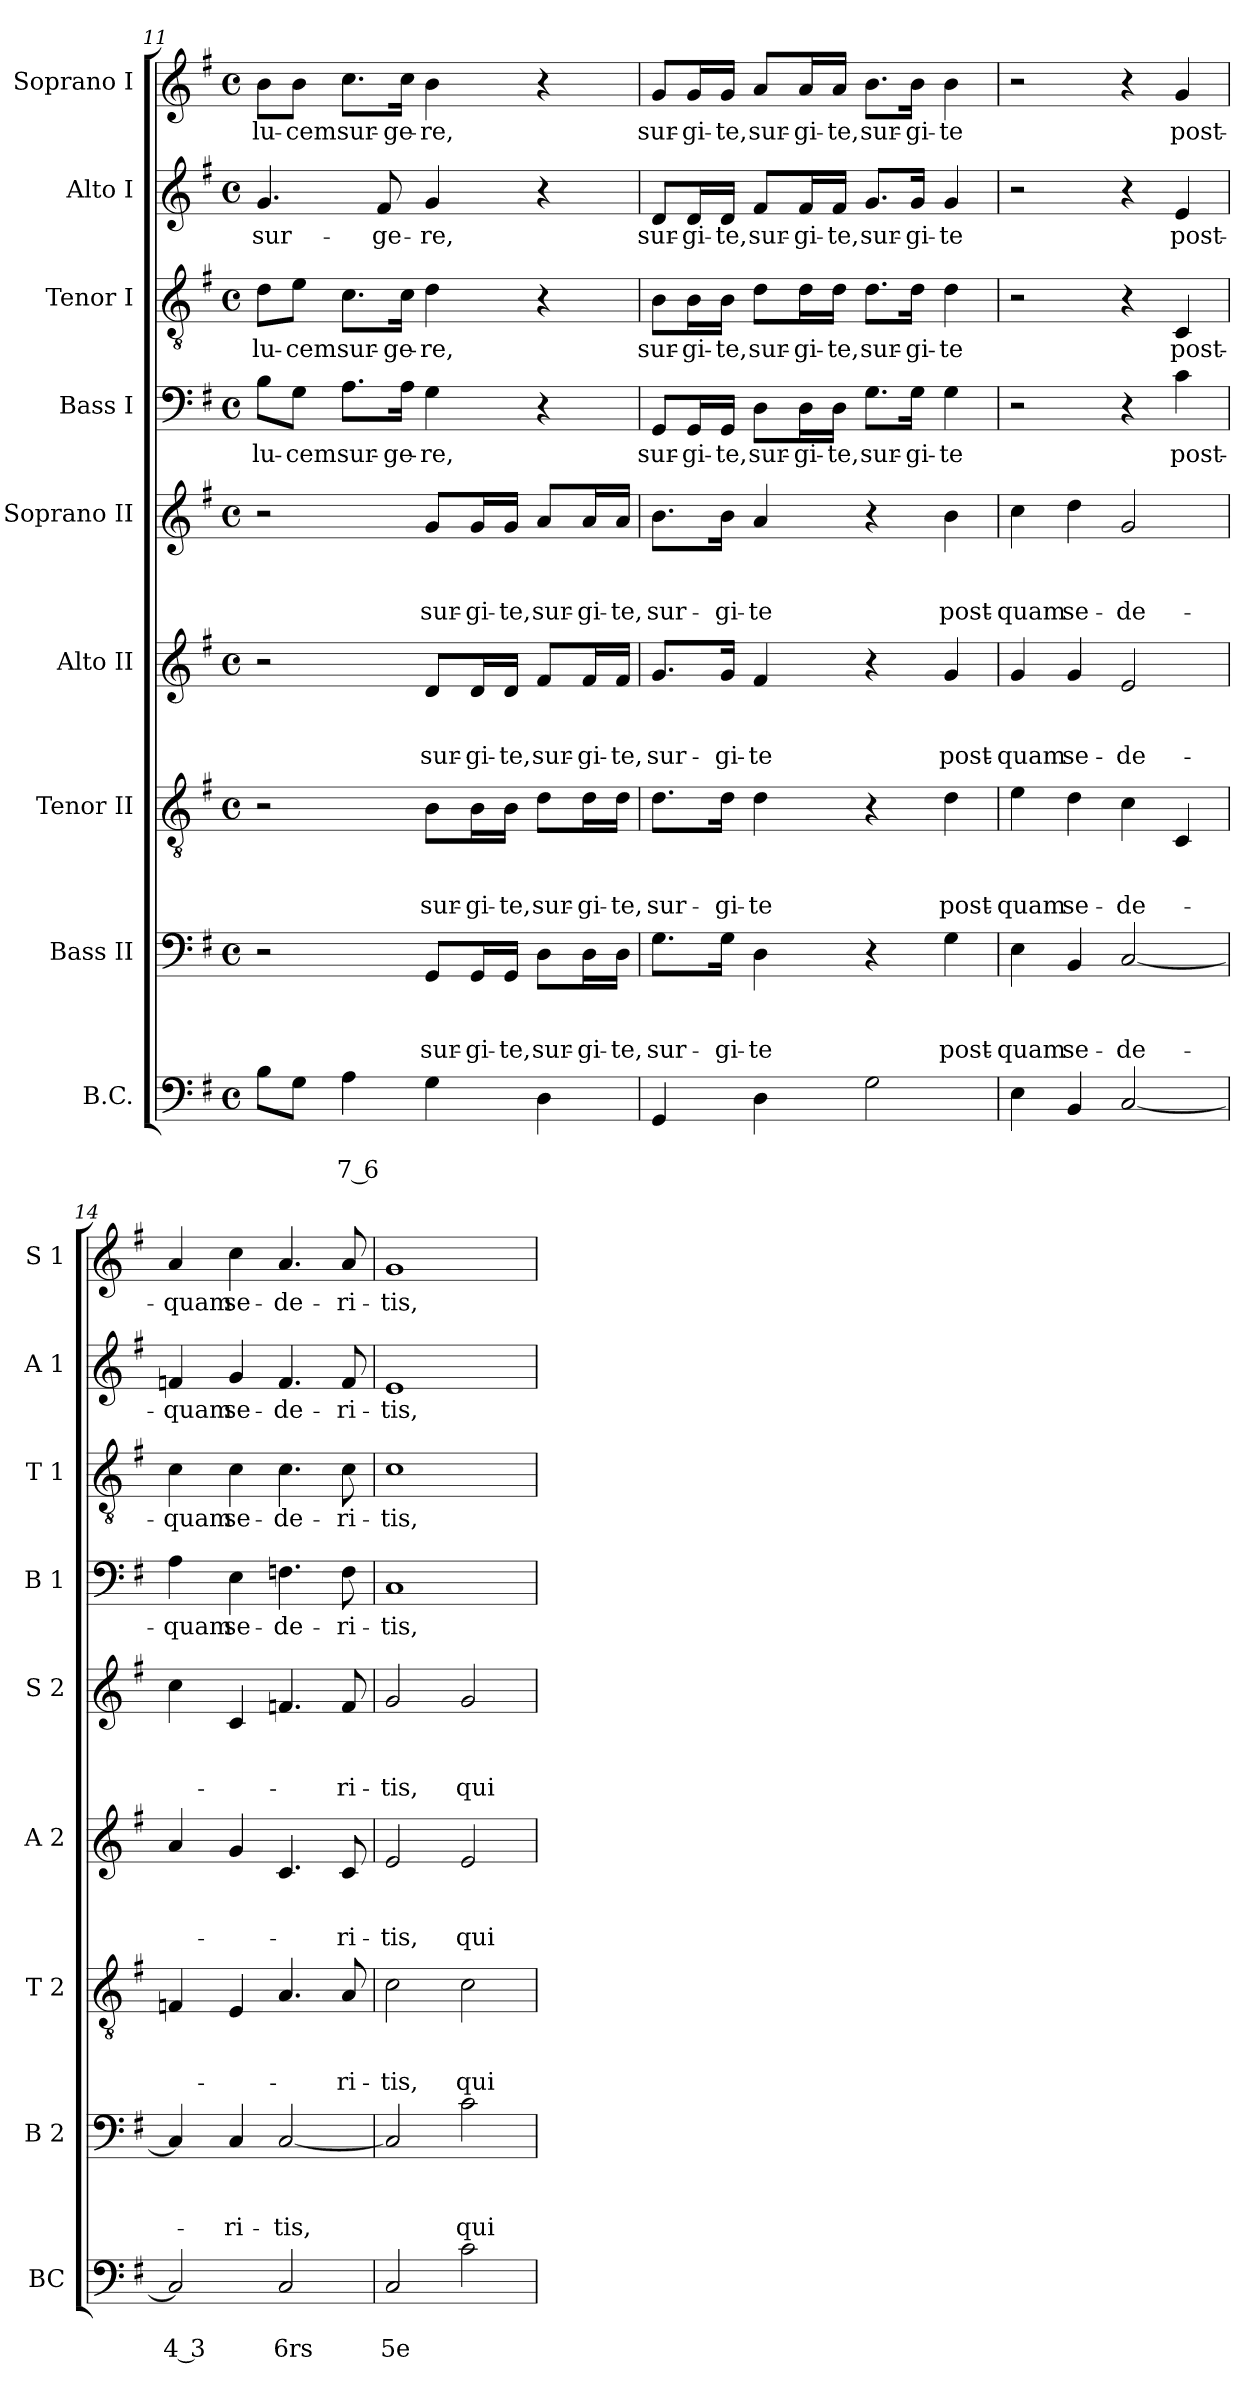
**kern	**text	**text	**kern	**text	**text	**text	**kern	**text	**text	**text	**kern	**text	**text	**text	**kern	**text	**text	**text	**kern	**text	**kern	**text	**kern	**text	**kern	**text
*part9	*part9	*part9	*part8	*part8	*part8	*part8	*part7	*part7	*part7	*part7	*part6	*part6	*part6	*part6	*part5	*part5	*part5	*part5	*part4	*part4	*part3	*part3	*part2	*part2	*part1	*part1
*staff9	*staff9	*staff9	*staff8	*staff8	*staff8	*staff8	*staff7	*staff7	*staff7	*staff7	*staff6	*staff6	*staff6	*staff6	*staff5	*staff5	*staff5	*staff5	*staff4	*staff4	*staff3	*staff3	*staff2	*staff2	*staff1	*staff1
*I"B.C.	*	*	*I"Bass II	*	*	*	*I"Tenor II	*	*	*	*I"Alto II	*	*	*	*I"Soprano II	*	*	*	*I"Bass I	*	*I"Tenor I	*	*I"Alto I	*	*I"Soprano I	*
*I'BC	*	*	*I'B 2	*	*	*	*I'T 2	*	*	*	*I'A 2	*	*	*	*I'S 2	*	*	*	*I'B 1	*	*I'T 1	*	*I'A 1	*	*I'S 1	*
!!LO:PB:g=z
*clefF4	*	*	*clefF4	*	*	*	*clefGv2	*	*	*	*clefG2	*	*	*	*clefG2	*	*	*	*clefF4	*	*clefGv2	*	*clefG2	*	*clefG2	*
*k[f#]	*	*	*k[f#]	*	*	*	*k[f#]	*	*	*	*k[f#]	*	*	*	*k[f#]	*	*	*	*k[f#]	*	*k[f#]	*	*k[f#]	*	*k[f#]	*
*G:	*	*	*G:	*	*	*	*G:	*	*	*	*G:	*	*	*	*G:	*	*	*	*G:	*	*G:	*	*G:	*	*G:	*
*M4/4	*	*	*M4/4	*	*	*	*M4/4	*	*	*	*M4/4	*	*	*	*M4/4	*	*	*	*M4/4	*	*M4/4	*	*M4/4	*	*M4/4	*
*met(c)	*	*	*met(c)	*	*	*	*met(c)	*	*	*	*met(c)	*	*	*	*met(c)	*	*	*	*met(c)	*	*met(c)	*	*met(c)	*	*met(c)	*
=11	=11	=11	=11	=11	=11	=11	=11	=11	=11	=11	=11	=11	=11	=11	=11	=11	=11	=11	=11	=11	=11	=11	=11	=11	=11	=11
!	!	!	!	!	!	!	!	!	!	!	!	!	!	!	!	!	!	!	!	!LO:LY:b	!	!LO:LY:b	!	!LO:LY:b	!	!LO:LY:b
8B\L	.	.	2r	.	.	.	2r	.	.	.	2r	.	.	.	2r	.	.	.	8B\L	lu-	8d\L	lu-	4.g/	sur-	8b\L	lu-
!	!	!	!	!	!	!	!	!	!	!	!	!	!	!	!	!	!	!	!	!LO:LY:b	!	!LO:LY:b	!	!	!	!LO:LY:b
8G\J	.	.	.	.	.	.	.	.	.	.	.	.	.	.	.	.	.	.	8G\J	-cem	8e\J	-cem	.	.	8b\J	-cem
!	!	!LO:LY:b	!	!	!	!	!	!	!	!	!	!	!	!	!	!	!	!	!	!LO:LY:b	!	!LO:LY:b	!	!	!	!LO:LY:b
4A\	.	7 6	.	.	.	.	.	.	.	.	.	.	.	.	.	.	.	.	8.A\L	sur-	8.c\L	sur-	.	.	8.cc\L	sur-
!	!	!	!	!	!	!	!	!	!	!	!	!	!	!	!	!	!	!	!	!	!	!	!	!LO:LY:b	!	!
.	.	.	.	.	.	.	.	.	.	.	.	.	.	.	.	.	.	.	.	.	.	.	8f#/	-ge-	.	.
!	!	!	!	!	!	!	!	!	!	!	!	!	!	!	!	!	!	!	!	!LO:LY:b	!	!LO:LY:b	!	!	!	!LO:LY:b
.	.	.	.	.	.	.	.	.	.	.	.	.	.	.	.	.	.	.	16A\Jk	-ge-	16c\Jk	-ge-	.	.	16cc\Jk	-ge-
!	!	!	!	!	!	!LO:LY:b	!	!	!	!LO:LY:b	!	!	!	!LO:LY:b	!	!	!	!LO:LY:b	!	!LO:LY:b	!	!LO:LY:b	!	!LO:LY:b	!	!LO:LY:b
4G\	.	.	8GG/L	.	.	sur-	8B\L	.	.	sur-	8d/L	.	.	sur-	8g/L	.	.	sur-	4G\	-re,	4d\	-re,	4g/	-re,	4b\	-re,
!	!	!	!	!	!	!LO:LY:b	!	!	!	!LO:LY:b	!	!	!	!LO:LY:b	!	!	!	!LO:LY:b	!	!	!	!	!	!	!	!
.	.	.	16GG/L	.	.	-gi-	16B\L	.	.	-gi-	16d/L	.	.	-gi-	16g/L	.	.	-gi-	.	.	.	.	.	.	.	.
!	!	!	!	!	!	!LO:LY:b	!	!	!	!LO:LY:b	!	!	!	!LO:LY:b	!	!	!	!LO:LY:b	!	!	!	!	!	!	!	!
.	.	.	16GG/JJ	.	.	-te,	16B\JJ	.	.	-te,	16d/JJ	.	.	-te,	16g/JJ	.	.	-te,	.	.	.	.	.	.	.	.
!	!	!	!	!	!	!LO:LY:b	!	!	!	!LO:LY:b	!	!	!	!LO:LY:b	!	!	!	!LO:LY:b	!	!	!	!	!	!	!	!
4D\	.	.	8D\L	.	.	sur-	8d\L	.	.	sur-	8f#/L	.	.	sur-	8a/L	.	.	sur-	4r	.	4r	.	4r	.	4r	.
!	!	!	!	!	!	!LO:LY:b	!	!	!	!LO:LY:b	!	!	!	!LO:LY:b	!	!	!	!LO:LY:b	!	!	!	!	!	!	!	!
.	.	.	16D\L	.	.	-gi-	16d\L	.	.	-gi-	16f#/L	.	.	-gi-	16a/L	.	.	-gi-	.	.	.	.	.	.	.	.
!	!	!	!	!	!	!LO:LY:b	!	!	!	!LO:LY:b	!	!	!	!LO:LY:b	!	!	!	!LO:LY:b	!	!	!	!	!	!	!	!
.	.	.	16D\JJ	.	.	-te,	16d\JJ	.	.	-te,	16f#/JJ	.	.	-te,	16a/JJ	.	.	-te,	.	.	.	.	.	.	.	.
=12	=12	=12	=12	=12	=12	=12	=12	=12	=12	=12	=12	=12	=12	=12	=12	=12	=12	=12	=12	=12	=12	=12	=12	=12	=12	=12
!	!	!	!	!	!	!LO:LY:b	!	!	!	!LO:LY:b	!	!	!	!LO:LY:b	!	!	!	!LO:LY:b	!	!LO:LY:b	!	!LO:LY:b	!	!LO:LY:b	!	!LO:LY:b
4GG/	.	.	8.G\L	.	.	sur-	8.d\L	.	.	sur-	8.g/L	.	.	sur-	8.b\L	.	.	sur-	8GG/L	sur-	8B\L	sur-	8d/L	sur-	8g/L	sur-
!	!	!	!	!	!	!	!	!	!	!	!	!	!	!	!	!	!	!	!	!LO:LY:b	!	!LO:LY:b	!	!LO:LY:b	!	!LO:LY:b
.	.	.	.	.	.	.	.	.	.	.	.	.	.	.	.	.	.	.	16GG/L	-gi-	16B\L	-gi-	16d/L	-gi-	16g/L	-gi-
!	!	!	!	!	!	!LO:LY:b	!	!	!	!LO:LY:b	!	!	!	!LO:LY:b	!	!	!	!LO:LY:b	!	!LO:LY:b	!	!LO:LY:b	!	!LO:LY:b	!	!LO:LY:b
.	.	.	16G\Jk	.	.	-gi-	16d\Jk	.	.	-gi-	16g/Jk	.	.	-gi-	16b\Jk	.	.	-gi-	16GG/JJ	-te,	16B\JJ	-te,	16d/JJ	-te,	16g/JJ	-te,
!	!	!	!	!	!	!LO:LY:b	!	!	!	!LO:LY:b	!	!	!	!LO:LY:b	!	!	!	!LO:LY:b	!	!LO:LY:b	!	!LO:LY:b	!	!LO:LY:b	!	!LO:LY:b
4D\	.	.	4D\	.	.	-te	4d\	.	.	-te	4f#/	.	.	-te	4a/	.	.	-te	8D\L	sur-	8d\L	sur-	8f#/L	sur-	8a/L	sur-
!	!	!	!	!	!	!	!	!	!	!	!	!	!	!	!	!	!	!	!	!LO:LY:b	!	!LO:LY:b	!	!LO:LY:b	!	!LO:LY:b
.	.	.	.	.	.	.	.	.	.	.	.	.	.	.	.	.	.	.	16D\L	-gi-	16d\L	-gi-	16f#/L	-gi-	16a/L	-gi-
!	!	!	!	!	!	!	!	!	!	!	!	!	!	!	!	!	!	!	!	!LO:LY:b	!	!LO:LY:b	!	!LO:LY:b	!	!LO:LY:b
.	.	.	.	.	.	.	.	.	.	.	.	.	.	.	.	.	.	.	16D\JJ	-te,	16d\JJ	-te,	16f#/JJ	-te,	16a/JJ	-te,
!	!	!	!	!	!	!	!	!	!	!	!	!	!	!	!	!	!	!	!	!LO:LY:b	!	!LO:LY:b	!	!LO:LY:b	!	!LO:LY:b
2G\	.	.	4r	.	.	.	4r	.	.	.	4r	.	.	.	4r	.	.	.	8.G\L	sur-	8.d\L	sur-	8.g/L	sur-	8.b\L	sur-
!	!	!	!	!	!	!	!	!	!	!	!	!	!	!	!	!	!	!	!	!LO:LY:b	!	!LO:LY:b	!	!LO:LY:b	!	!LO:LY:b
.	.	.	.	.	.	.	.	.	.	.	.	.	.	.	.	.	.	.	16G\Jk	-gi-	16d\Jk	-gi-	16g/Jk	-gi-	16b\Jk	-gi-
!	!	!	!	!	!	!LO:LY:b	!	!	!	!LO:LY:b	!	!	!	!LO:LY:b	!	!	!	!LO:LY:b	!	!LO:LY:b	!	!LO:LY:b	!	!LO:LY:b	!	!LO:LY:b
.	.	.	4G\	.	.	post-	4d\	.	.	post-	4g/	.	.	post-	4b\	.	.	post-	4G\	-te	4d\	-te	4g/	-te	4b\	-te
=13	=13	=13	=13	=13	=13	=13	=13	=13	=13	=13	=13	=13	=13	=13	=13	=13	=13	=13	=13	=13	=13	=13	=13	=13	=13	=13
!	!	!	!	!	!	!LO:LY:b	!	!	!	!LO:LY:b	!	!	!	!LO:LY:b	!	!	!	!LO:LY:b	!	!	!	!	!	!	!	!
4E\	.	.	4E\	.	.	-quam	4e\	.	.	-quam	4g/	.	.	-quam	4cc\	.	.	-quam	2r	.	2r	.	2r	.	2r	.
!	!	!	!	!	!	!LO:LY:b	!	!	!	!LO:LY:b	!	!	!	!LO:LY:b	!	!	!	!LO:LY:b	!	!	!	!	!	!	!	!
4BB/	.	.	4BB/	.	.	se-	4d\	.	.	se-	4g/	.	.	se-	4dd\	.	.	se-	.	.	.	.	.	.	.	.
!	!	!	!	!	!	!LO:LY:b	!	!	!	!LO:LY:b	!	!	!	!LO:LY:b	!	!	!	!LO:LY:b	!	!	!	!	!	!	!	!
[2C/	.	.	[2C/	.	.	-de-	4c\	.	.	-de-	2e/	.	.	-de-	2g/	.	.	-de-	4r	.	4r	.	4r	.	4r	.
!	!	!	!	!	!	!	!	!	!	!	!	!	!	!	!	!	!	!	!	!LO:LY:b	!	!LO:LY:b	!	!LO:LY:b	!	!LO:LY:b
.	.	.	.	.	.	.	4C/	.	.	.	.	.	.	.	.	.	.	.	4c\	post-	4C/	post-	4e/	post-	4g/	post-
=14	=14	=14	=14	=14	=14	=14	=14	=14	=14	=14	=14	=14	=14	=14	=14	=14	=14	=14	=14	=14	=14	=14	=14	=14	=14	=14
!	!	!LO:LY:b	!	!	!	!	!	!	!	!	!	!	!	!	!	!	!	!	!	!LO:LY:b	!	!LO:LY:b	!	!LO:LY:b	!	!LO:LY:b
2C/]	.	4 3	4C/]	.	.	.	4Fn/	.	.	.	4a/	.	.	.	4cc\	.	.	.	4A\	-quam	4c\	-quam	4fn/	-quam	4a/	-quam
!	!	!	!	!	!	!LO:LY:b	!	!	!	!	!	!	!	!	!	!	!	!	!	!LO:LY:b	!	!LO:LY:b	!	!LO:LY:b	!	!LO:LY:b
.	.	.	4C/	.	.	-ri-	4E/	.	.	.	4g/	.	.	.	4c/	.	.	.	4E\	se-	4c\	se-	4g/	se-	4cc\	se-
!	!	!LO:LY:b	!	!	!	!LO:LY:b	!	!	!	!	!	!	!	!	!	!	!	!	!	!LO:LY:b	!	!LO:LY:b	!	!LO:LY:b	!	!LO:LY:b
2C/	.	6rs	[2C/	.	.	-tis,	4.A/	.	.	.	4.c/	.	.	.	4.fn/	.	.	.	4.Fn\	-de-	4.c\	-de-	4.f/	-de-	4.a/	-de-
!	!	!	!	!	!	!	!	!	!	!LO:LY:b	!	!	!	!LO:LY:b	!	!	!	!LO:LY:b	!	!LO:LY:b	!	!LO:LY:b	!	!LO:LY:b	!	!LO:LY:b
.	.	.	.	.	.	.	8A/	.	.	-ri-	8c/	.	.	-ri-	8f/	.	.	-ri-	8F\	-ri-	8c\	-ri-	8f/	-ri-	8a/	-ri-
!!LO:PB:g=z
=15	=15	=15	=15	=15	=15	=15	=15	=15	=15	=15	=15	=15	=15	=15	=15	=15	=15	=15	=15	=15	=15	=15	=15	=15	=15	=15
!	!	!LO:LY:b	!	!	!	!	!	!	!	!LO:LY:b	!	!	!	!LO:LY:b	!	!	!	!LO:LY:b	!	!LO:LY:b	!	!LO:LY:b	!	!LO:LY:b	!	!LO:LY:b
2C/	.	5e	2C/]	.	.	.	2c\	.	.	-tis,	2e/	.	.	-tis,	2g/	.	.	-tis,	1C	-tis,	1c	-tis,	1e	-tis,	1g	-tis,
!	!	!	!	!	!	!LO:LY:b	!	!	!	!LO:LY:b	!	!	!	!LO:LY:b	!	!	!	!LO:LY:b	!	!	!	!	!	!	!	!
2c\	.	.	2c\	.	.	qui	2c\	.	.	qui	2e/	.	.	qui	2g/	.	.	qui	.	.	.	.	.	.	.	.
=	=	=	=	=	=	=	=	=	=	=	=	=	=	=	=	=	=	=	=	=	=	=	=	=	=	=
*-	*-	*-	*-	*-	*-	*-	*-	*-	*-	*-	*-	*-	*-	*-	*-	*-	*-	*-	*-	*-	*-	*-	*-	*-	*-	*-
